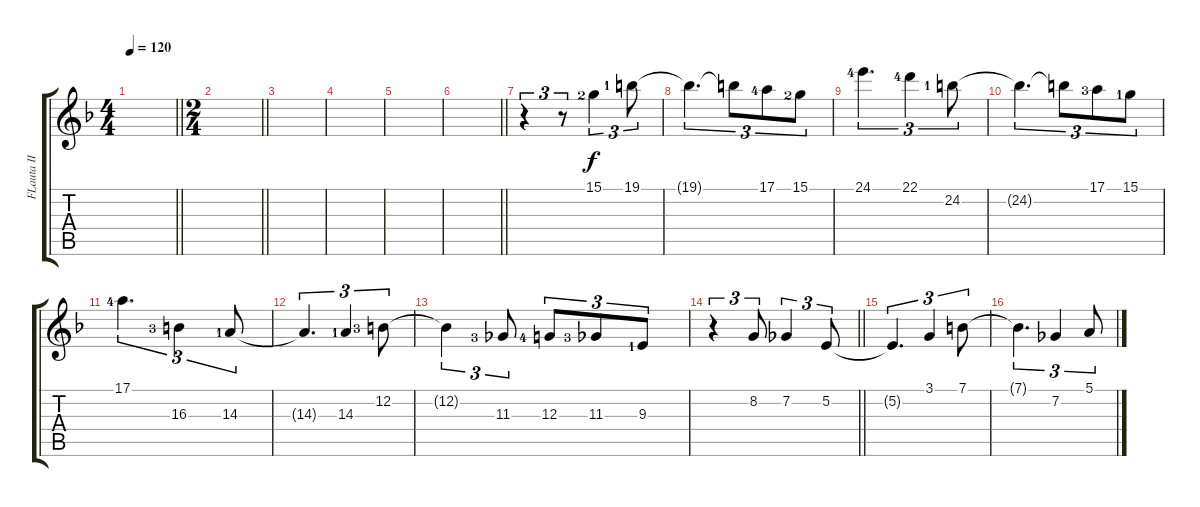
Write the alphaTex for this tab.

\track ("FLauta II" "FLauta II") {instrument flute}
\staff {score tabs}
\tuning (E4 B3 G3 D3 A2 E2) {hide}
\ts (4 4)
\tempo 120
\clef g2
\barLineRight lightlight
\ks dminor
|
\ts (2 4)
\barLineRight lightlight
|
|
|
|
\barLineRight lightlight
|
r.4{tu (3 2) volume 9 balance 4 instrument flute} r.8{tu (3 2)} 15.1{lf 3}.4{tu (3 2)} 19.1{lf 2}.8{tu (3 2)} |
19.1{t}.4{d tu (3 2)} 19.1{t}.8{tu (3 2)} 17.1{lf 5}.8{tu (3 2)} 15.1{lf 3}.8{tu (3 2)} |
24.1{lf 5}.4{d tu (3 2)} 22.1{lf 5}.4{tu (3 2)} 24.2{lf 2}.8{tu (3 2)} |
24.2{t}.4{d tu (3 2)} 24.2{t}.8{tu (3 2)} 17.1{lf 4}.8{tu (3 2)} 15.1{lf 2}.8{tu (3 2)} |
17.1{lf 5}.4{d tu (3 2)} 16.3{lf 4}.4{tu (3 2)} 14.3{lf 2}.8{tu (3 2)} |
14.3{t}.4{d tu (3 2)} 14.3{lf 2}.4{tu (3 2)} 12.2{lf 4}.8{tu (3 2)} |
12.2{t}.4{tu (3 2)} 11.3{lf 4}.8{tu (3 2)} 12.3{lf 5}.8{tu (3 2)} 11.3{lf 4}.8{tu (3 2)} 9.3{lf 2}.8{tu (3 2)} |
\barLineRight lightlight
r.4{tu (3 2) volume 8 instrument flute} 8.2.8{tu (3 2)} 7.2.4{tu (3 2)} 5.2.8{tu (3 2)} |
5.2{t}.4{d tu (3 2)} 3.1.4{tu (3 2)} 7.1.8{tu (3 2)} |
7.1{t}.4{d tu (3 2)} 7.2.4{tu (3 2)} 5.1.8{tu (3 2)}
